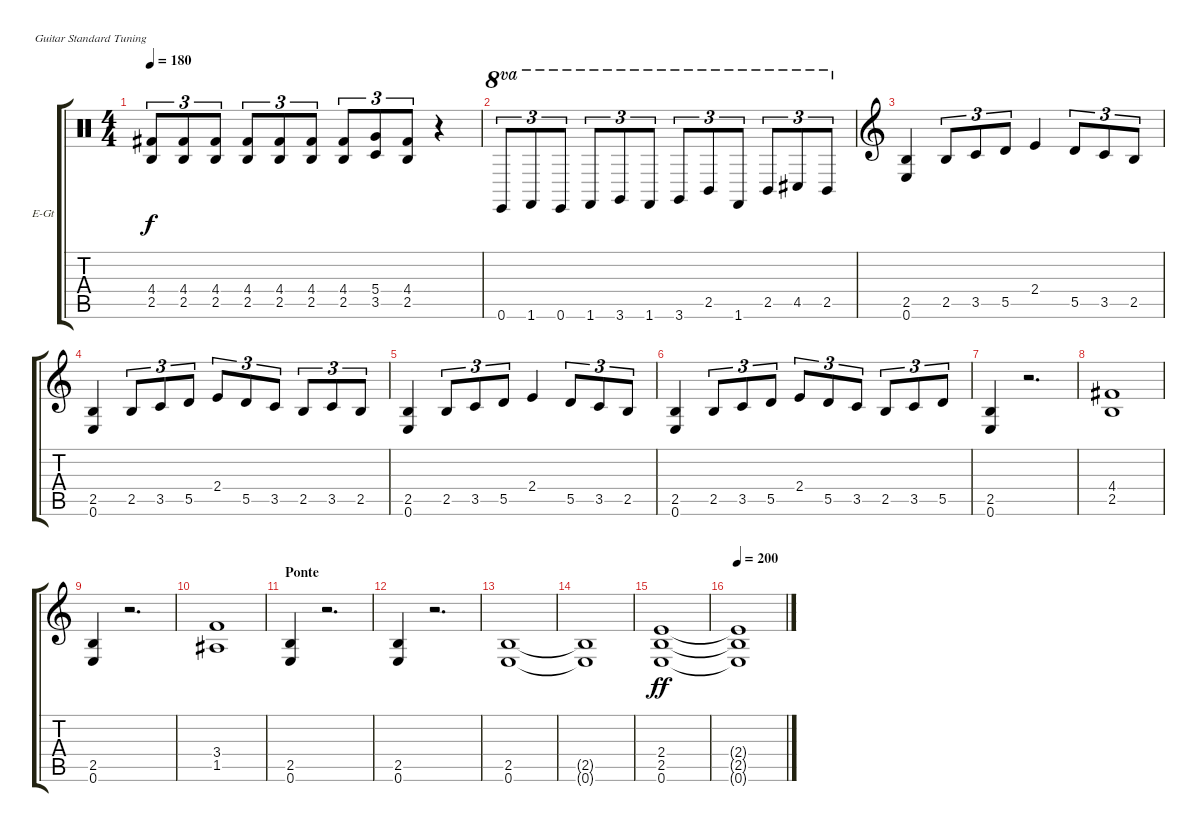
\defaultSystemsLayout 4
\bracketExtendMode groupsimilarinstruments
\firstSystemTrackNameOrientation horizontal
\otherSystemsTrackNameOrientation horizontal
\track ("Electric Guitar" "E-Gt") {instrument distortionguitar}
\staff {score tabs}
\tuning (E4 B3 G3 D3 A2 E2)
\ts (4 4)
\tempo 180
\clef neutral
\ks c
(4.4 2.5).8{tu (3 2) dy f} (2.5 4.4).8{tu (3 2)} (2.5 4.4).8{tu (3 2)} (2.5 4.4).8{tu (3 2)} (2.5 4.4).8{tu (3 2)} (2.5 4.4).8{tu (3 2)} (2.5 4.4).8{tu (3 2)} (5.4 3.5).8{tu (3 2)} (2.5 4.4).8{tu (3 2)} r.4 |
0.6.8{tu (3 2) ot 8va} 1.6.8{tu (3 2) ot 8va} 0.6.8{tu (3 2) ot 8va} 1.6.8{tu (3 2) ot 8va} 3.6.8{tu (3 2) ot 8va} 1.6.8{tu (3 2) ot 8va} 3.6.8{tu (3 2) ot 8va} 2.5.8{tu (3 2) ot 8va} 1.6.8{tu (3 2) ot 8va} 2.5.8{tu (3 2) ot 8va} 4.5.8{tu (3 2) ot 8va} 2.5.8{tu (3 2) ot 8va} |
\clef g2
(0.6 2.5).4 2.5.8{tu (3 2)} 3.5.8{tu (3 2)} 5.5.8{tu (3 2)} 2.4.4 5.5.8{tu (3 2)} 3.5.8{tu (3 2)} 2.5.8{tu (3 2)} |
(2.5 0.6).4 2.5.8{tu (3 2)} 3.5.8{tu (3 2)} 5.5.8{tu (3 2)} 2.4.8{tu (3 2)} 5.5.8{tu (3 2)} 3.5.8{tu (3 2)} 2.5.8{tu (3 2)} 3.5.8{tu (3 2)} 2.5.8{tu (3 2)} |
(0.6 2.5).4 2.5.8{tu (3 2)} 3.5.8{tu (3 2)} 5.5.8{tu (3 2)} 2.4.4 5.5.8{tu (3 2)} 3.5.8{tu (3 2)} 2.5.8{tu (3 2)} |
(0.6 2.5).4 2.5.8{tu (3 2)} 3.5.8{tu (3 2)} 5.5.8{tu (3 2)} 2.4.8{tu (3 2)} 5.5.8{tu (3 2)} 3.5.8{tu (3 2)} 2.5.8{tu (3 2)} 3.5.8{tu (3 2)} 5.5.8{tu (3 2)} |
(0.6 2.5).4 r.2{d} |
(2.5 4.4).1 |
(0.6 2.5).4 r.2{d} |
(1.5 3.4).1 |
\section ("" "Ponte")
(0.6 2.5).4 r.2{d} |
(0.6 2.5).4 r.2{d} |
(0.6 2.5).1 |
(0.6{t} 2.5{t}).1 |
(0.6 2.5 2.4).1{dy ff} |
\tempo 200
(2.5{t} 0.6{t} 2.4{t}).1
